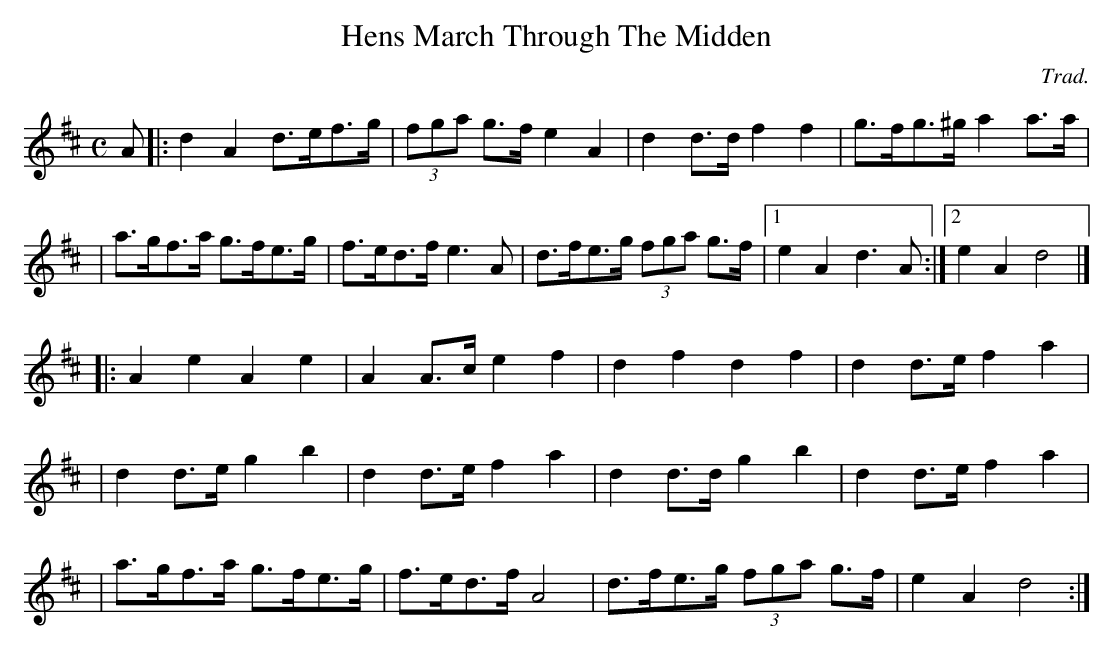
X:1
T:Hens March Through The Midden
M:C
L:1/8
C:Trad.
K:D
A \
|: d2A2 d>ef>g | (3fga g>f e2A2 | d2d>d f2f2 | g>fg>^g a2a>a |
| a>gf>a g>fe>g | f>ed>f e3A | d>fe>g (3fga g>f |1 e2A2d3A :|2e2A2d4 |]
|: A2e2A2e2 | A2A>c e2f2 | d2f2d2f2 | d2d>e f2a2 |
| d2d>e g2b2 | d2d>e f2a2 | d2d>d g2b2 | d2d>ef2a2 |
| a>gf>a g>fe>g | f>ed>f A4 | d>fe>g (3fga g>f | e2A2d4 :|
